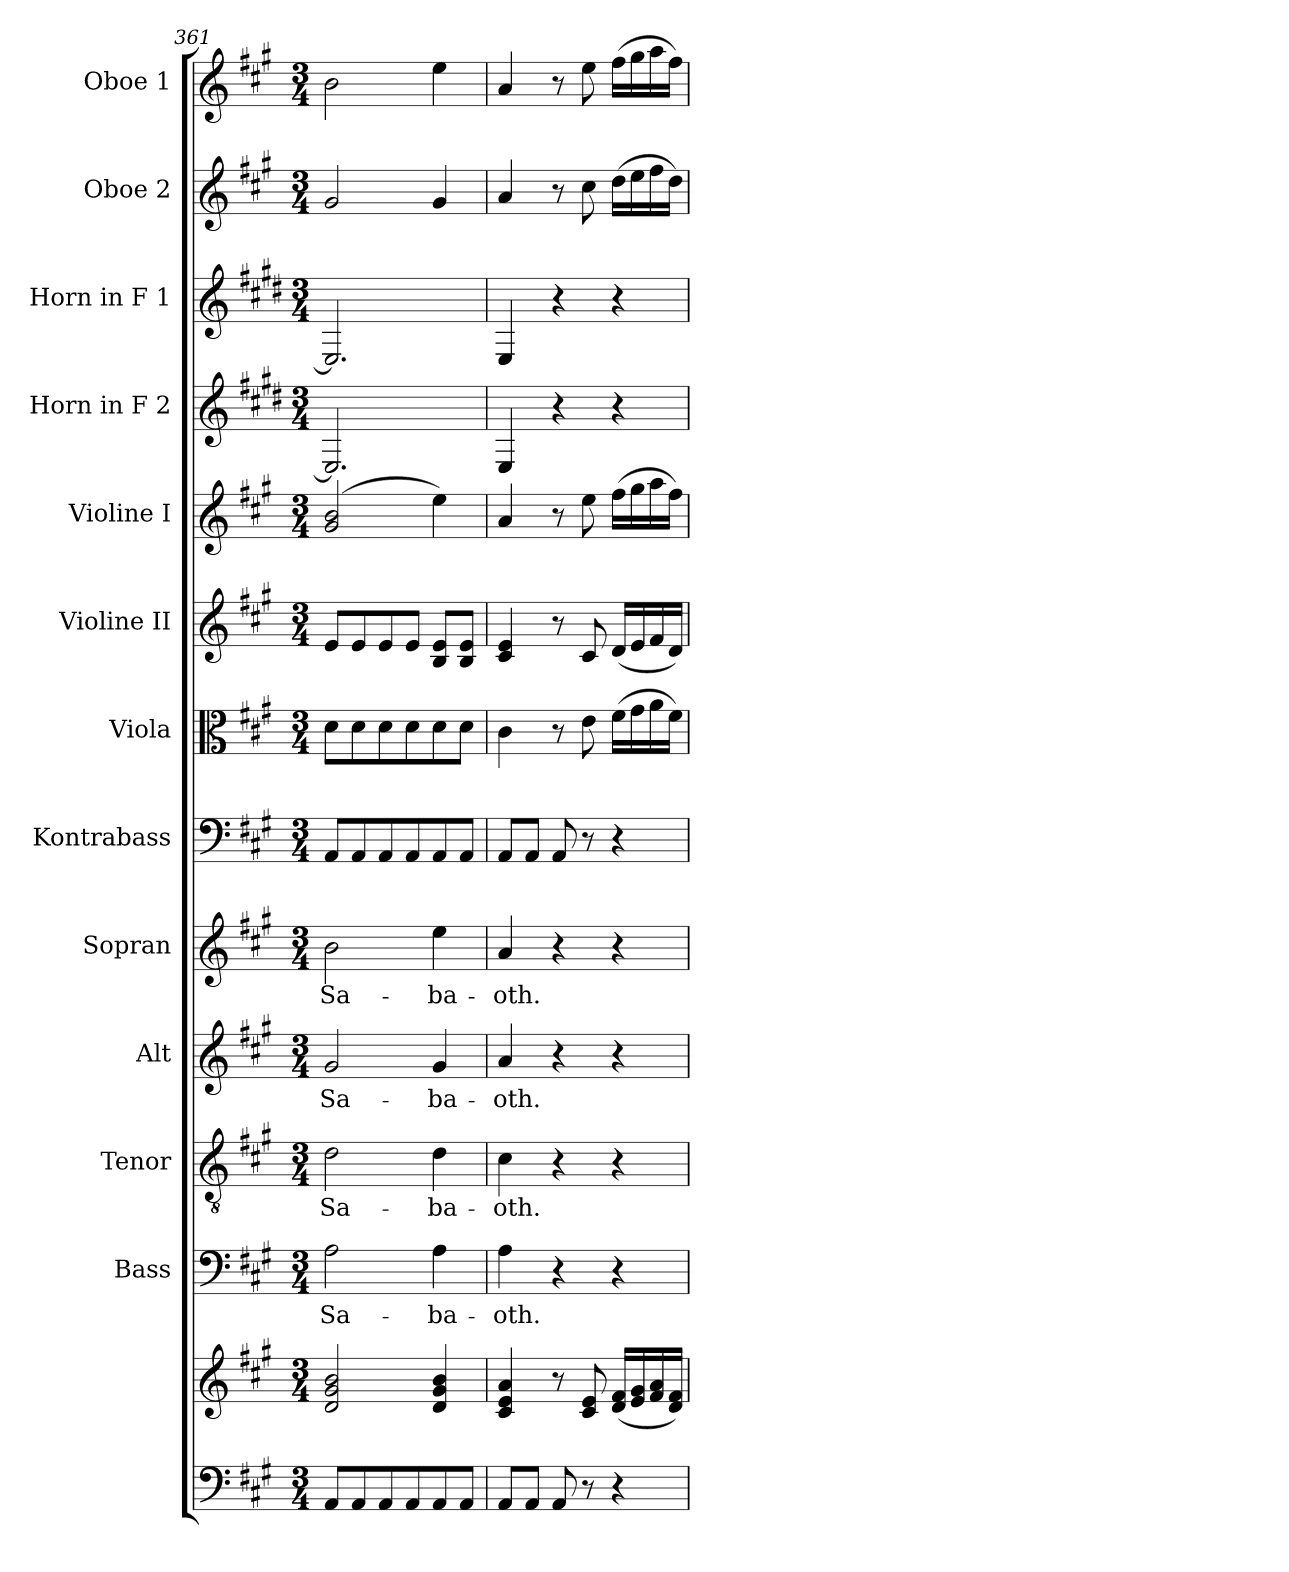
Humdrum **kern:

**kern	**kern	**kern	**text	**kern	**text	**kern	**text	**kern	**text	**kern	**kern	**kern	**kern	**kern	**kern	**kern	**kern
*part13	*part13	*part12	*part12	*part11	*part11	*part10	*part10	*part9	*part9	*part8	*part7	*part6	*part5	*part4	*part3	*part2	*part1
*staff14	*staff13	*staff12	*staff12	*staff11	*staff11	*staff10	*staff10	*staff9	*staff9	*staff8	*staff7	*staff6	*staff5	*staff4	*staff3	*staff2	*staff1
*	*	*I"Bass	*	*I"Tenor	*	*I"Alt	*	*I"Sopran	*	*I"Kontrabass	*I"Viola	*I"Violine II	*I"Violine I	*I"Horn in F 2	*I"Horn in F 1	*I"Oboe 2	*I"Oboe 1
*	*	*I'B.	*	*I'T.	*	*I'A.	*	*I'S.	*	*I'Kb.	*I'Vla.	*I'Vl. II	*I'Vl. I	*	*	*I'Ob.. 2	*I'Ob. 1
*clefF4	*clefG2	*clefF4	*	*clefGv2	*	*clefG2	*	*clefG2	*	*clefF4	*clefC3	*clefG2	*clefG2	*clefG2	*clefG2	*clefG2	*clefG2
*	*	*	*	*	*	*	*	*	*	*ITrd7c12	*	*	*	*ITrd4c7	*ITrd4c7	*	*
*k[f#c#g#]	*k[f#c#g#]	*k[f#c#g#]	*	*k[f#c#g#]	*	*k[f#c#g#]	*	*k[f#c#g#]	*	*k[f#c#g#]	*k[f#c#g#]	*k[f#c#g#]	*k[f#c#g#]	*k[f#c#g#]	*k[f#c#g#]	*k[f#c#g#]	*k[f#c#g#]
*A:	*A:	*A:	*	*A:	*	*A:	*	*A:	*	*A:	*A:	*A:	*A:	*A:	*A:	*A:	*A:
*M3/4	*M3/4	*M3/4	*	*M3/4	*	*M3/4	*	*M3/4	*	*M3/4	*M3/4	*M3/4	*M3/4	*M3/4	*M3/4	*M3/4	*M3/4
=361	=361	=361	=361	=361	=361	=361	=361	=361	=361	=361	=361	=361	=361	=361	=361	=361	=361
!	!	!	!LO:LY:b	!	!LO:LY:b	!	!LO:LY:b	!	!LO:LY:b	!	!	!	!	!	!	!	!
8AA/L	2d/ 2g#/ 2b/	2A\	Sa-	2d\	Sa-	2g#/	Sa-	2b\	Sa-	8AAA/L	8d\L	8e/L	(2g#/ 2b/	2.AA/]	2.AA/]	2g#/	2b\
8AA/	.	.	.	.	.	.	.	.	.	8AAA/	8d\	8e/	.	.	.	.	.
8AA/	.	.	.	.	.	.	.	.	.	8AAA/	8d\	8e/	.	.	.	.	.
8AA/	.	.	.	.	.	.	.	.	.	8AAA/	8d\	8e/J	.	.	.	.	.
!	!	!	!LO:LY:b	!	!LO:LY:b	!	!LO:LY:b	!	!LO:LY:b	!	!	!	!	!	!	!	!
8AA/	4d/ 4g#/ 4b/	4A\	-ba-	4d\	-ba-	4g#/	-ba-	4ee\	-ba-	8AAA/	8d\	8B/ 8e/L	4ee\)	.	.	4g#/	4ee\
8AA/J	.	.	.	.	.	.	.	.	.	8AAA/J	8d\J	8B/ 8e/J	.	.	.	.	.
=362	=362	=362	=362	=362	=362	=362	=362	=362	=362	=362	=362	=362	=362	=362	=362	=362	=362
!	!	!	!LO:LY:b	!	!LO:LY:b	!	!LO:LY:b	!	!LO:LY:b	!	!	!	!	!	!	!	!
8AA/L	4c#/ 4e/ 4a/	4A\	-oth.	4c#\	-oth.	4a/	-oth.	4a/	-oth.	8AAA/L	4c#\	4c#/ 4e/	4a/	4AA/	4AA/	4a/	4a/
8AA/J	.	.	.	.	.	.	.	.	.	8AAA/J	.	.	.	.	.	.	.
8AA/	8r	4r	.	4r	.	4r	.	4r	.	8AAA/	8r	8r	8r	4r	4r	8r	8r
8r	8c#/ 8e/	.	.	.	.	.	.	.	.	8r	8e\	8c#/	8ee\	.	.	8cc#\	8ee\
4r	(<16d/ 16f#/LL	4r	.	4r	.	4r	.	4r	.	4r	(>16f#\LL	(<16d/LL	(>16ff#\LL	4r	4r	(>16dd\LL	(>16ff#\LL
.	16e/ 16g#/	.	.	.	.	.	.	.	.	.	16g#\	16e/	16gg#\	.	.	16ee\	16gg#\
.	16f#/ 16a/	.	.	.	.	.	.	.	.	.	16a\	16f#/	16aa\	.	.	16ff#\	16aa\
.	16d/ 16f#/JJ)	.	.	.	.	.	.	.	.	.	16f#\JJ)	16d/JJ)	16ff#\JJ)	.	.	16dd\JJ)	16ff#\JJ)
=	=	=	=	=	=	=	=	=	=	=	=	=	=	=	=	=	=
*-	*-	*-	*-	*-	*-	*-	*-	*-	*-	*-	*-	*-	*-	*-	*-	*-	*-
